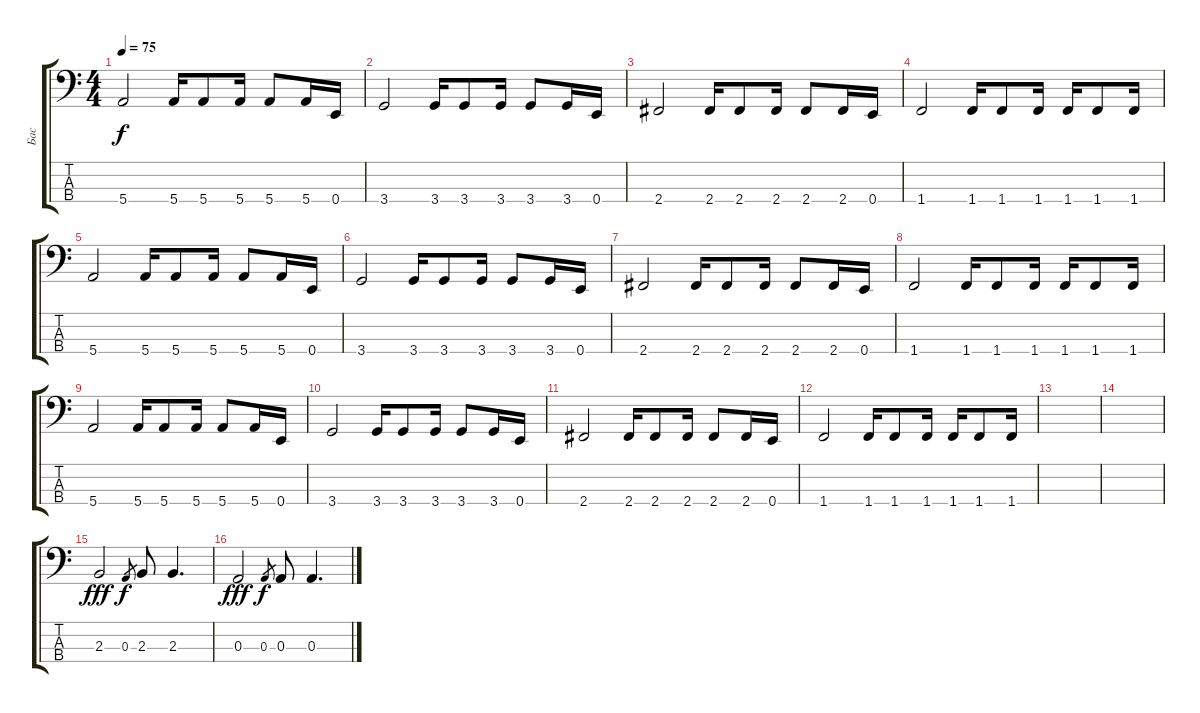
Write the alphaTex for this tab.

\track ("Бас" "Бас") {instrument acousticbass}
\staff {score tabs}
\tuning (G2 D2 A1 E1) {hide}
\ts (4 4)
\tempo 75
\clef f4
\ks c
5.4.2{dy f} 5.4.16 5.4.8 5.4.16 5.4.8 5.4.16 0.4.16 |
3.4.2 3.4.16 3.4.8 3.4.16 3.4.8 3.4.16 0.4.16 |
2.4.2 2.4.16 2.4.8 2.4.16 2.4.8 2.4.16 0.4.16 |
1.4.2 1.4.16 1.4.8 1.4.16 1.4.16 1.4.8 1.4.16 |
5.4.2 5.4.16 5.4.8 5.4.16 5.4.8 5.4.16 0.4.16 |
3.4.2 3.4.16 3.4.8 3.4.16 3.4.8 3.4.16 0.4.16 |
2.4.2 2.4.16 2.4.8 2.4.16 2.4.8 2.4.16 0.4.16 |
1.4.2 1.4.16 1.4.8 1.4.16 1.4.16 1.4.8 1.4.16 |
5.4.2 5.4.16 5.4.8 5.4.16 5.4.8 5.4.16 0.4.16 |
3.4.2 3.4.16 3.4.8 3.4.16 3.4.8 3.4.16 0.4.16 |
2.4.2 2.4.16 2.4.8 2.4.16 2.4.8 2.4.16 0.4.16 |
1.4.2 1.4.16 1.4.8 1.4.16 1.4.16 1.4.8 1.4.16 |
|
|
2.3.2{dy fff} 0.3.8{gr dy f} 2.3.8 2.3.4{d} |
0.3.2{dy fff} 0.3.8{gr dy f} 0.3.8 0.3.4{d}
